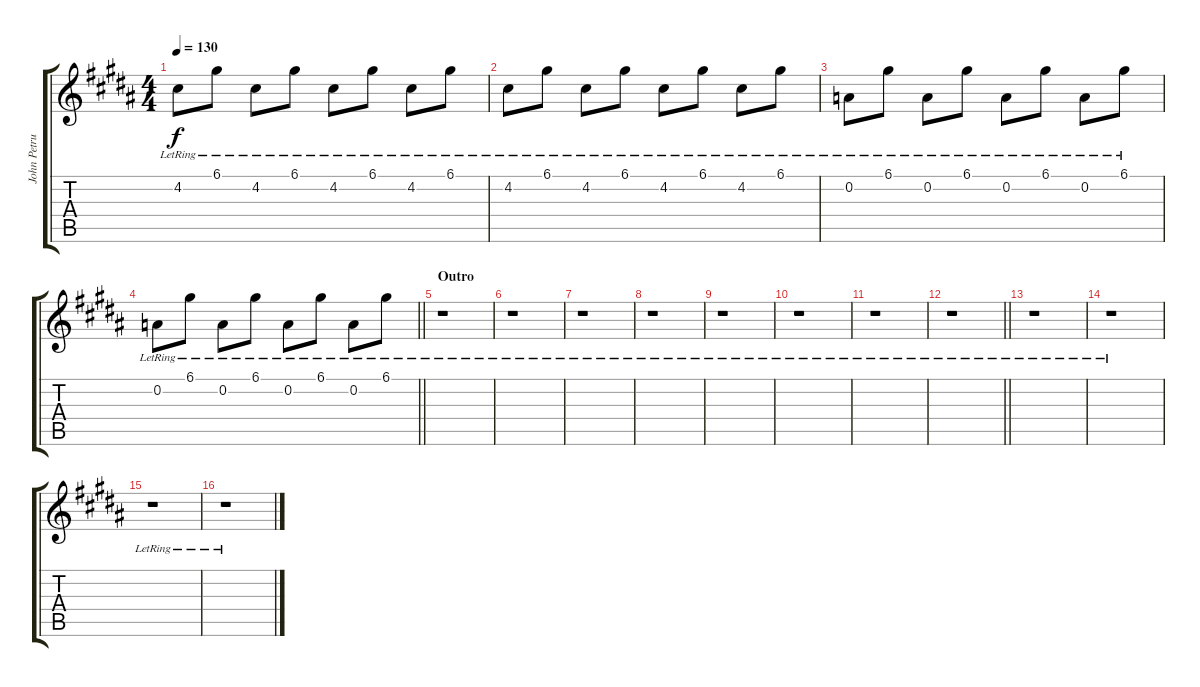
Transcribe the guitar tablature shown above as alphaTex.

\track ("John Petrucci" "John Petru") {instrument overdrivenguitar}
\staff {score tabs}
\tuning (D4 A3 F3 C3 G2 D2) {hide}
\ts (4 4)
\tempo 130
\clef g2
\ks g#minor
4.2{lr}.8{dy f} 6.1{lr}.8 4.2{lr}.8 6.1{lr}.8 4.2{lr}.8 6.1{lr}.8 4.2{lr}.8 6.1{lr}.8 |
4.2{lr}.8 6.1{lr}.8 4.2{lr}.8 6.1{lr}.8 4.2{lr}.8 6.1{lr}.8 4.2{lr}.8 6.1{lr}.8 |
0.2{lr}.8 6.1{lr}.8 0.2{lr}.8 6.1{lr}.8 0.2{lr}.8 6.1{lr}.8 0.2{lr}.8 6.1{lr}.8 |
\barLineRight lightlight
0.2{lr}.8 6.1{lr}.8 0.2{lr}.8 6.1{lr}.8 0.2{lr}.8 6.1{lr}.8 0.2{lr}.8 6.1{lr}.8 |
\section ("" "Outro")
r.1 |
r.1 |
r.1 |
r.1 |
r.1 |
r.1 |
r.1 |
\barLineRight lightlight
r.1 |
r.1 |
r.1 |
r.1 |
r.1
